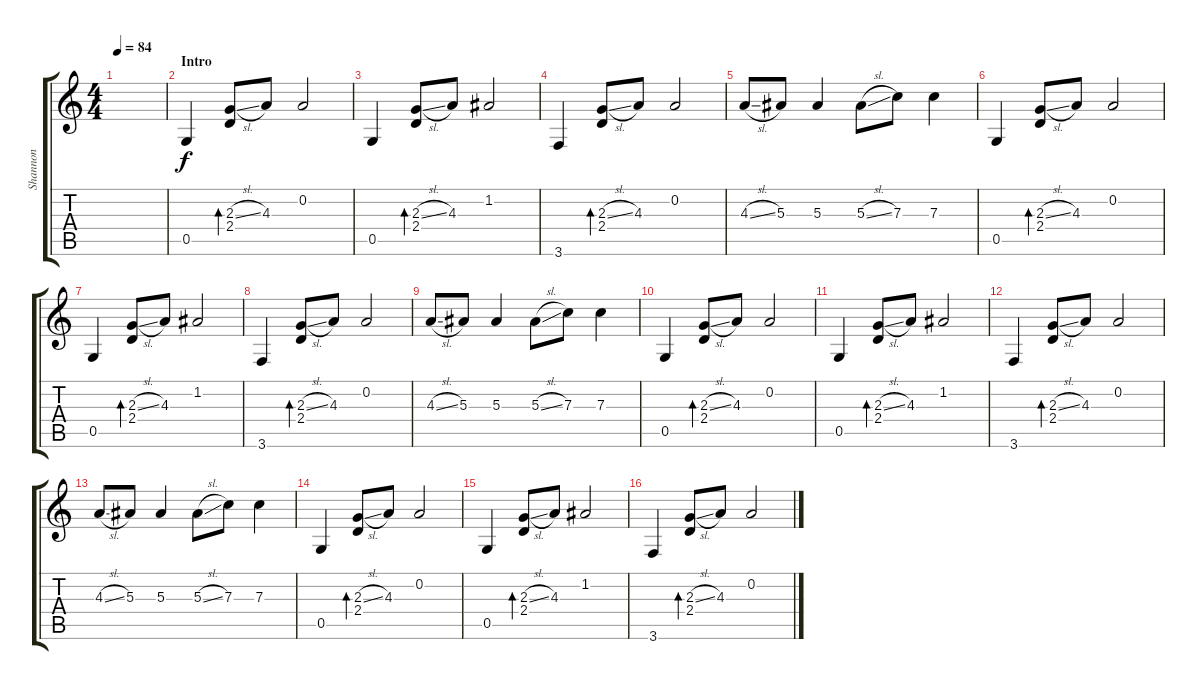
\track ("Shannon" "Shannon") {instrument distortionguitar}
\staff {score tabs}
\tuning (D4 A3 F3 C3 G2 D2) {hide}
\ts (4 4)
\tempo 84
\clef g2
\ks c
|
\section ("" "Intro")
0.5.4{instrument electricguitarjazz} (2.3{sl} 2.4).8{bd 480} 4.3.8 0.2.2 |
0.5.4 (2.3{sl} 2.4).8{bd 480} 4.3.8 1.2.2 |
3.6.4 (2.3{sl} 2.4).8{bd 480} 4.3.8 0.2.2 |
4.3{sl}.8 5.3.8 5.3.4 5.3{sl}.8 7.3.8 7.3.4 |
0.5.4 (2.3{sl} 2.4).8{bd 480} 4.3.8 0.2.2 |
0.5.4 (2.3{sl} 2.4).8{bd 480} 4.3.8 1.2.2 |
3.6.4 (2.3{sl} 2.4).8{bd 480} 4.3.8 0.2.2 |
4.3{sl}.8 5.3.8 5.3.4 5.3{sl}.8 7.3.8 7.3.4 |
0.5.4 (2.3{sl} 2.4).8{bd 480} 4.3.8 0.2.2 |
0.5.4 (2.3{sl} 2.4).8{bd 480} 4.3.8 1.2.2 |
3.6.4 (2.3{sl} 2.4).8{bd 480} 4.3.8 0.2.2 |
4.3{sl}.8 5.3.8 5.3.4 5.3{sl}.8 7.3.8 7.3.4 |
0.5.4 (2.3{sl} 2.4).8{bd 480} 4.3.8 0.2.2 |
0.5.4 (2.3{sl} 2.4).8{bd 480} 4.3.8 1.2.2 |
3.6.4 (2.3{sl} 2.4).8{bd 480} 4.3.8 0.2.2
